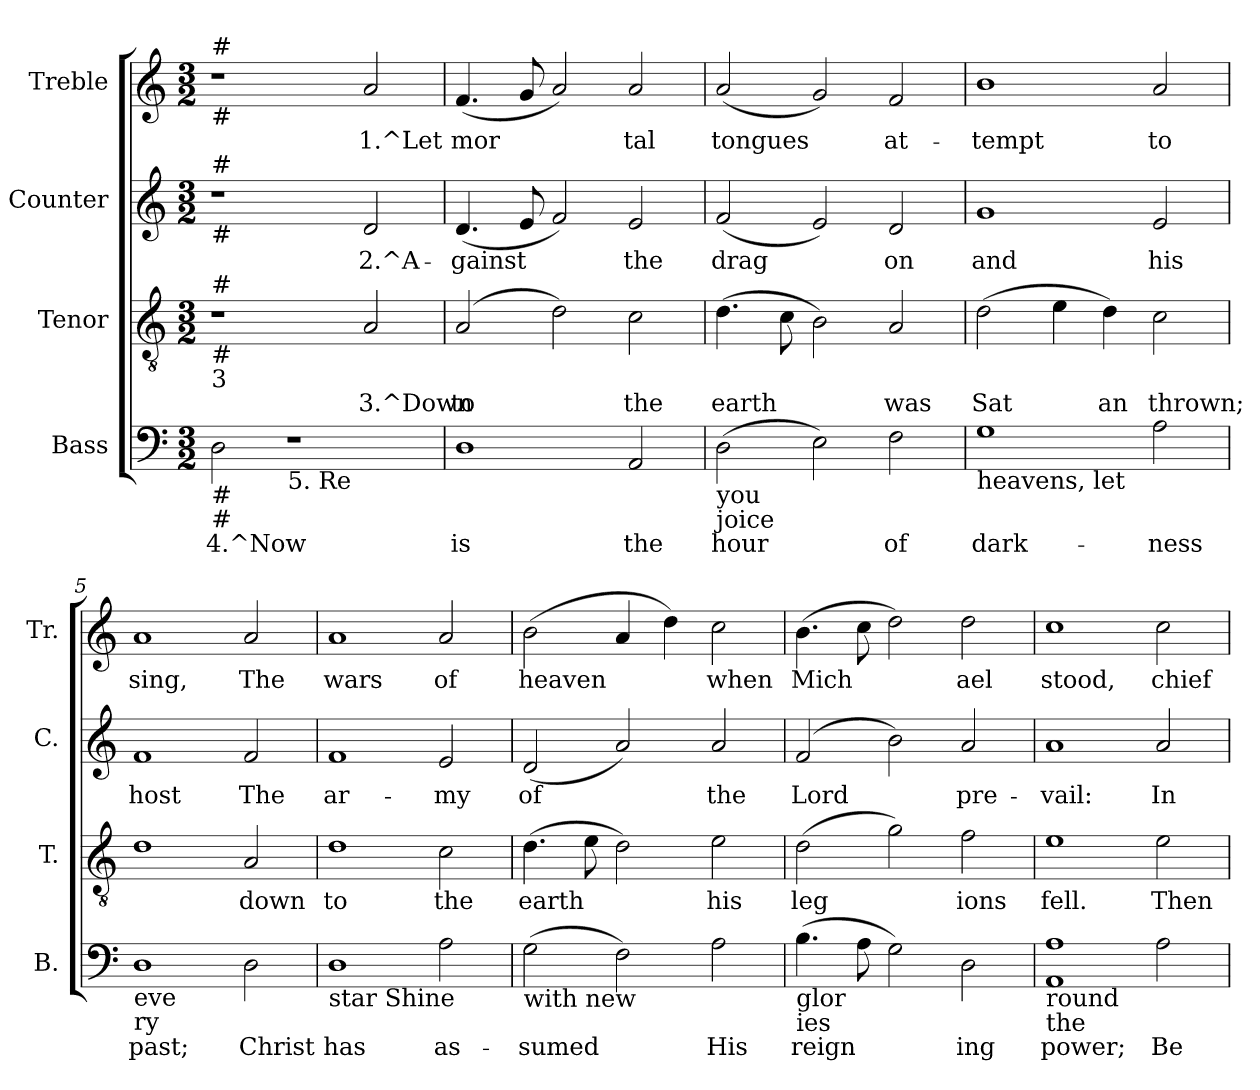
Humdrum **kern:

**kern	**text	**kern	**text	**kern	**text	**kern	**text
*part4	*part4	*part3	*part3	*part2	*part2	*part1	*part1
*staff4	*staff4	*staff3	*staff3	*staff2	*staff2	*staff1	*staff1
*I"Bass	*	*I"Tenor	*	*I"Counter	*	*I"Treble	*
*I'B.	*	*I'T.	*	*I'C.	*	*I'Tr.	*
!!LO:PB:g=z
*stria5	*	*stria5	*	*stria5	*	*stria5	*
*clefF4	*	*clefGv2	*	*clefG2	*	*clefG2	*
*k[]	*	*k[]	*	*k[]	*	*k[]	*
*C:	*	*C:	*	*C:	*	*C:	*
*M3/2	*	*M3/2	*	*M3/2	*	*M3/2	*
=1	=1	=1	=1	=1	=1	=1	=1
!	!	!	!	!	!	!LO:TX:a:t=#	!
!	!	!	!	!	!	!LO:TX:b:t=#	!
!	!	!	!	!LO:TX:a:t=#	!	!	!
!	!	!	!	!LO:TX:b:t=#	!	!	!
!	!	!LO:TX:a:t=#	!	!	!	!	!
!	!	!LO:TX:b:t=#	!	!	!	!	!
!	!	!LO:TX:b:t=3	!	!	!	!	!
!LO:TX:b:t=#	!	!	!	!	!	!	!
!LO:TX:b:t=#	!	!	!	!	!	!	!
!	!LO:LY:b:rj	!	!	!	!	!	!
2D\	4.^Now	1r	.	1r	.	1r	.
!LO:TX:b:t=5. Re	!	!	!	!	!	!	!
1r	.	.	.	.	.	.	.
!	!	!	!LO:LY:b:rj	!	!LO:LY:b:rj	!	!LO:LY:b:rj
.	.	2A/	3.^Down	2d/	2.^A-	2a/	1.^Let
=2	=2	=2	=2	=2	=2	=2	=2
!	!LO:LY:b:rj	!	!LO:LY:b:rj	!	!LO:LY:b:rj	!	!LO:LY:b:rj
1D	is	(>2A/	to	(<4.d/	-gainst	(<4.f/	mor-
!	!	!	!	!	!LO:LY:b:rj	!	!LO:LY:b:rj
.	.	.	.	8e/	.	8g/	--
!	!	!	!LO:LY:b:rj	!	!LO:LY:b:rj	!	!LO:LY:b:rj
.	.	2d\)	.	2f/)	.	2a/)	--
!	!LO:LY:b:rj	!	!LO:LY:b:rj	!	!LO:LY:b:rj	!	!LO:LY:b:rj
2AA/	the	2c\	the	2e/	the	2a/	-tal
=3	=3	=3	=3	=3	=3	=3	=3
!LO:TX:b:t=you	!	!	!	!	!	!	!
!LO:TX:b:t=joice	!	!	!	!	!	!	!
!	!LO:LY:b:rj	!	!LO:LY:b:rj	!	!LO:LY:b:rj	!	!LO:LY:b:rj
(>2D\	hour	(>4.d\	earth	(<2f/	drag-	(<2a/	tongues
!	!	!	!LO:LY:b:rj	!	!	!	!
.	.	8c\	.	.	.	.	.
!	!LO:LY:b:rj	!	!LO:LY:b:rj	!	!LO:LY:b:rj	!	!LO:LY:b:rj
2E\)	.	2B\)	.	2e/)	--	2g/)	.
!	!LO:LY:b:rj	!	!LO:LY:b:rj	!	!LO:LY:b:rj	!	!LO:LY:b:rj
2F\	of	2A/	was	2d/	-on	2f/	at-
=4	=4	=4	=4	=4	=4	=4	=4
!LO:TX:b:t=heavens, let	!	!	!	!	!	!	!
!	!LO:LY:b:rj	!	!LO:LY:b:rj	!	!LO:LY:b:rj	!	!LO:LY:b:rj
1G	dark-	(>2d\	Sat-	1g	and	1b	-tempt
!	!	!	!LO:LY:b:rj	!	!	!	!
.	.	4e\	--	.	.	.	.
!	!	!	!LO:LY:b:rj	!	!	!	!
.	.	4d\)	-an	.	.	.	.
!	!LO:LY:b:rj	!	!LO:LY:b:rj	!	!LO:LY:b:rj	!	!LO:LY:b:rj
2A\	-ness	2c\	thrown;	2e/	his	2a/	to
=5	=5	=5	=5	=5	=5	=5	=5
!LO:TX:b:t=eve	!	!	!	!	!	!	!
!LO:TX:b:t=ry	!	!	!	!	!	!	!
!	!LO:LY:b:rj	!	!LO:LY:b:rj	!	!LO:LY:b:rj	!	!LO:LY:b:rj
1D	past;	1d	.	1f	host	1a>	sing,
!	!LO:LY:b:rj	!	!LO:LY:b:rj	!	!LO:LY:b:rj	!	!LO:LY:b:rj
2D\	Christ	2A/	down	2f/	The	2a/	The
=6	=6	=6	=6	=6	=6	=6	=6
!LO:TX:b:t=star Shine	!	!	!	!	!	!	!
!	!LO:LY:b:rj	!	!LO:LY:b:rj	!	!LO:LY:b:rj	!	!LO:LY:b:rj
1D	has	1d	to	1f	ar-	1a	wars
!	!LO:LY:b:rj	!	!LO:LY:b:rj	!	!LO:LY:b:rj	!	!LO:LY:b:rj
2A\	as-	2c\	the	2e/	-my	2a/	of
=7	=7	=7	=7	=7	=7	=7	=7
!LO:TX:b:t=with new	!	!	!	!	!	!	!
!	!LO:LY:b:rj	!	!LO:LY:b:rj	!	!LO:LY:b:rj	!	!LO:LY:b:rj
(>2G\	-sumed	(>4.d\	earth	(<2d/	of	(>2b\	heaven
!	!	!	!LO:LY:b:rj	!	!	!	!
.	.	8e\	.	.	.	.	.
!	!LO:LY:b:rj	!	!LO:LY:b:rj	!	!LO:LY:b:rj	!	!LO:LY:b:rj
2F\)	.	2d\)	.	2a/)	.	4a/	.
!	!	!	!	!	!	!	!LO:LY:b:rj
.	.	.	.	.	.	4dd\)	.
!	!LO:LY:b:rj	!	!LO:LY:b:rj	!	!LO:LY:b:rj	!	!LO:LY:b:rj
2A\	His	2e\	his	2a/	the	2cc\	when
=8	=8	=8	=8	=8	=8	=8	=8
!LO:TX:b:t=glor	!	!	!	!	!	!	!
!LO:TX:b:t=ies	!	!	!	!	!	!	!
!	!LO:LY:b:rj	!	!LO:LY:b:rj	!	!LO:LY:b:rj	!	!LO:LY:b:rj
(>4.B\	reign-	(>2d\	leg-	(>2f/	Lord	(>4.b\	Mich-
!	!LO:LY:b:rj	!	!	!	!	!	!LO:LY:b:rj
8A\	--	.	.	.	.	8cc\	--
!	!LO:LY:b:rj	!	!LO:LY:b:rj	!	!LO:LY:b:rj	!	!LO:LY:b:rj
2G\)	--	2g\)	--	2b\)	.	2dd\)	--
!	!LO:LY:b:rj	!	!LO:LY:b:rj	!	!LO:LY:b:rj	!	!LO:LY:b:rj
2D\	-ing	2f\	-ions	2a/	pre-	2dd\	-ael
=9	=9	=9	=9	=9	=9	=9	=9
!LO:TX:b:t=round	!	!	!	!	!	!	!
!LO:TX:b:t=the	!	!	!	!	!	!	!
!	!LO:LY:b:rj	!	!LO:LY:b:rj	!	!LO:LY:b:rj	!	!LO:LY:b:rj
1A 1AA	power;	1e	fell.	1a	-vail:	1cc	stood,
!	!LO:LY:b:rj	!	!LO:LY:b:rj	!	!LO:LY:b:rj	!	!LO:LY:b:rj
2A\	Be-	2e\	Then	2a/	In	2cc\	chief
=	=	=	=	=	=	=	=
*-	*-	*-	*-	*-	*-	*-	*-
